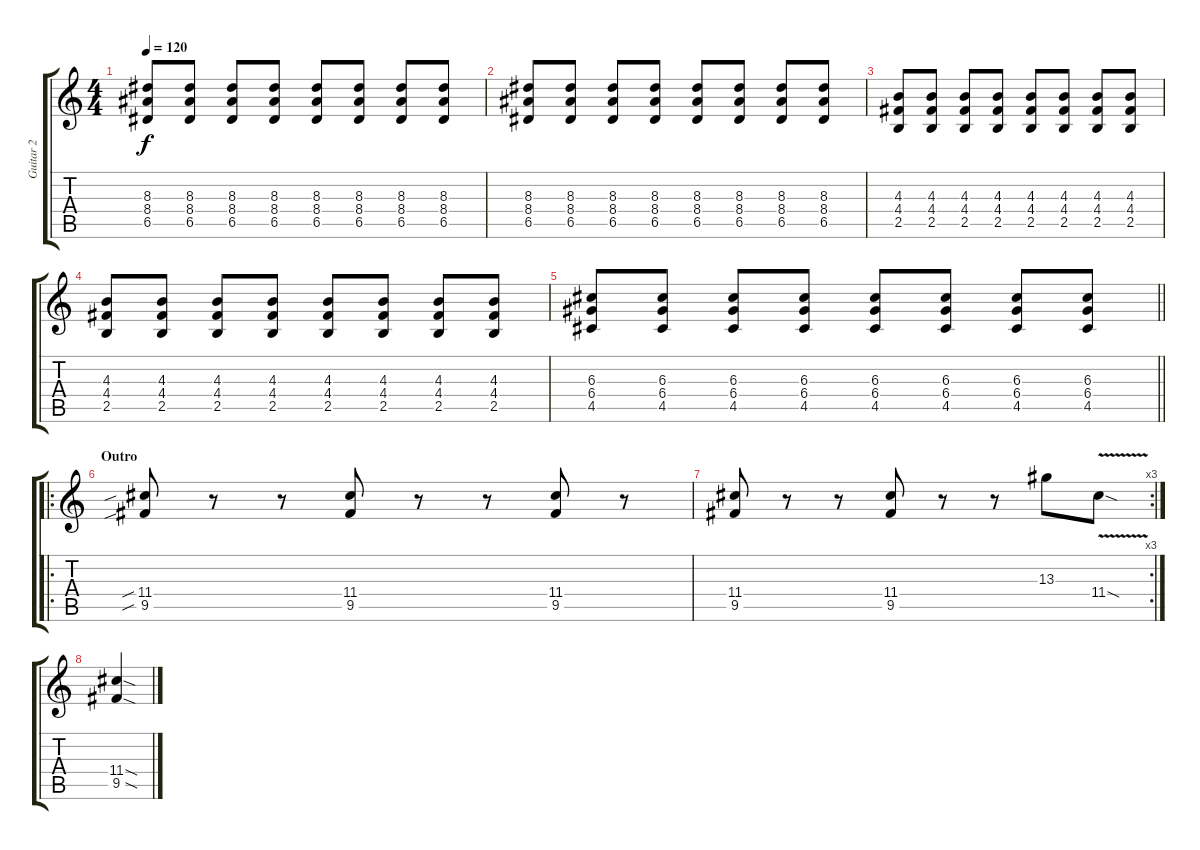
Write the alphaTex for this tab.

\track ("Guitar 2 " "Guitar 2 ") {instrument distortionguitar}
\staff {score tabs}
\tuning (E4 B3 G3 D3 A2 E2) {hide}
\ts (4 4)
\section ("" "")
\tempo 120
\clef g2
\ks c
(8.3 8.4 6.5).8{dy f} (8.3 8.4 6.5).8 (8.3 8.4 6.5).8 (8.3 8.4 6.5).8 (8.3 8.4 6.5).8 (8.3 8.4 6.5).8 (8.3 8.4 6.5).8 (8.3 8.4 6.5).8 |
(8.3 8.4 6.5).8 (8.3 8.4 6.5).8 (8.3 8.4 6.5).8 (8.3 8.4 6.5).8 (8.3 8.4 6.5).8 (8.3 8.4 6.5).8 (8.3 8.4 6.5).8 (8.3 8.4 6.5).8 |
(4.3 4.4 2.5).8 (4.3 4.4 2.5).8 (4.3 4.4 2.5).8 (4.3 4.4 2.5).8 (4.3 4.4 2.5).8 (4.3 4.4 2.5).8 (4.3 4.4 2.5).8 (4.3 4.4 2.5).8 |
(4.3 4.4 2.5).8 (4.3 4.4 2.5).8 (4.3 4.4 2.5).8 (4.3 4.4 2.5).8 (4.3 4.4 2.5).8 (4.3 4.4 2.5).8 (4.3 4.4 2.5).8 (4.3 4.4 2.5).8 |
\barLineRight lightlight
(6.3 6.4 4.5).8 (6.3 6.4 4.5).8 (6.3 6.4 4.5).8 (6.3 6.4 4.5).8 (6.3 6.4 4.5).8 (6.3 6.4 4.5).8 (6.3 6.4 4.5).8 (6.3 6.4 4.5).8 |
\ro
\section ("" "Outro")
(11.4{sib} 9.5{sib}).8 r.8 r.8 (11.4 9.5).8 r.8 r.8 (11.4 9.5).8 r.8 |
\rc 3
(11.4 9.5).8 r.8 r.8 (11.4 9.5).8 r.8 r.8 13.3.8 11.4{v sod}.8 |
(11.4{sod} 9.5{sod}).4
